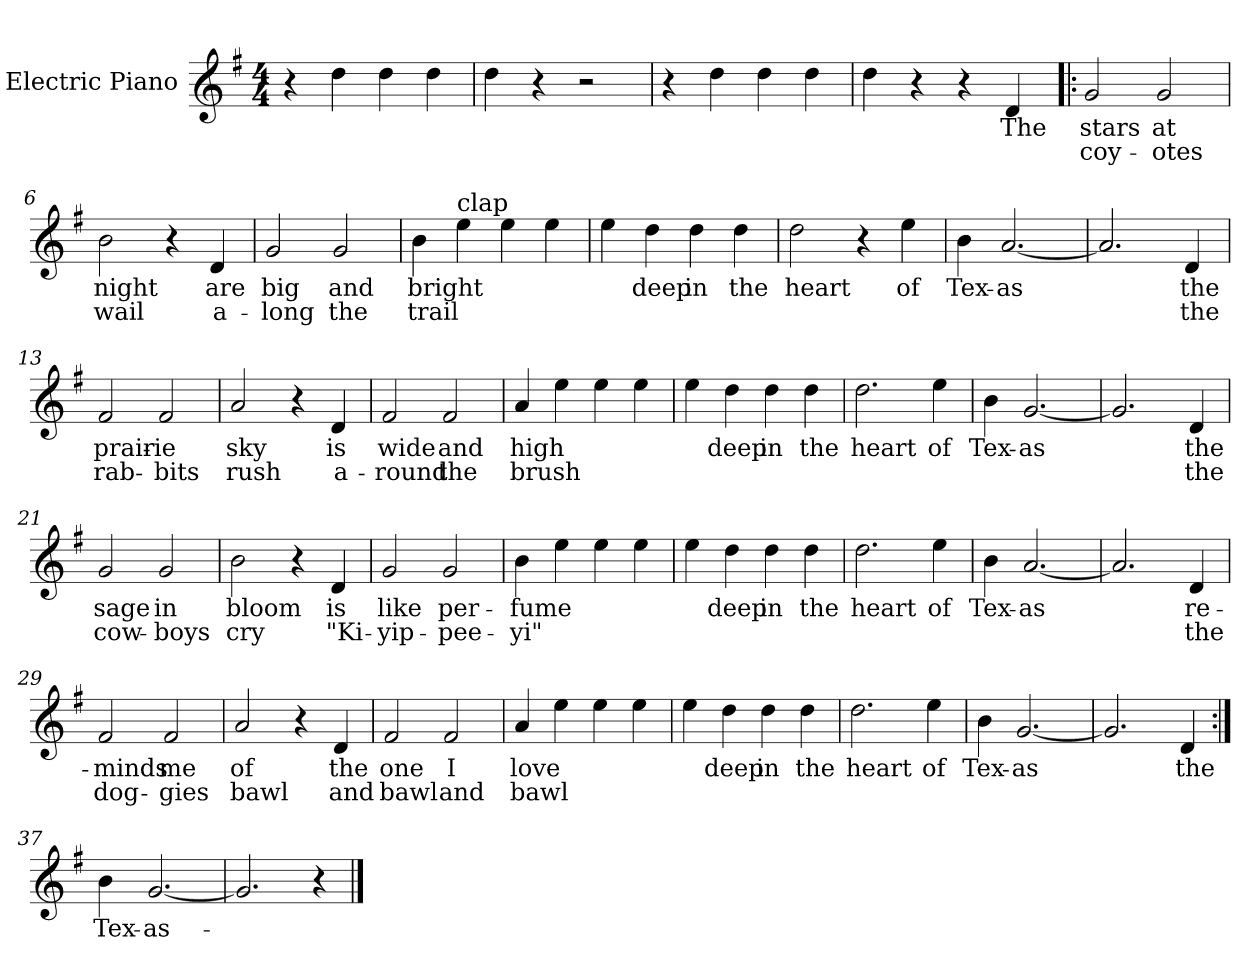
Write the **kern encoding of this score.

**kern	**text	**text
*part1	*part1	*part1
*staff1	*staff1	*staff1
*I"Electric Piano	*	*
*I'E.Pno	*	*
*clefG2	*	*
*k[f#]	*	*
*G:	*	*
*M4/4	*	*
=1	=1	=1
4r	.	.
4dd\	.	.
4dd\	.	.
4dd\	.	.
=2	=2	=2
4dd\	.	.
4r	.	.
2r	.	.
=3	=3	=3
4r	.	.
4dd\	.	.
4dd\	.	.
4dd\	.	.
=4	=4	=4
4dd\	.	.
4r	.	.
4r	.	.
4d/	The	.
=5!|:	=5!|:	=5!|:
2g/	stars	coy-
2g/	at	-otes
=6	=6	=6
2b\	night	wail
4r	.	.
4d/	are	a-
=7	=7	=7
2g/	big	-long
2g/	and	the
=8	=8	=8
4b\	bright	trail
!LO:TX:a:t=clap	!	!
4ee\	.	.
4ee\	.	.
4ee\	.	.
!!LO:LB:g=z
=9	=9	=9
4ee\	.	.
4dd\	deep	.
4dd\	in	.
4dd\	the	.
=10	=10	=10
2dd\	heart	.
4r	.	.
4ee\	of	.
=11	=11	=11
4b\	Tex-	.
[2.a/	-as	.
=12	=12	=12
2.a/]	.	.
4d/	the	the
!!LO:LB:g=z
=13	=13	=13
2f#/	prair-	rab-
2f#/	-ie	-bits
=14	=14	=14
2a/	sky	rush
4r	.	.
4d/	is	a-
=15	=15	=15
2f#/	wide	-round
2f#/	and	the
=16	=16	=16
4a/	high	brush
4ee\	.	.
4ee\	.	.
4ee\	.	.
!!LO:LB:g=z
=17	=17	=17
4ee\	.	.
4dd\	deep	.
4dd\	in	.
4dd\	the	.
=18	=18	=18
2.dd\	heart	.
4ee\	of	.
=19	=19	=19
4b\	Tex-	.
[2.g/	-as	.
=20	=20	=20
2.g/]	.	.
4d/	the	the
!!LO:LB:g=z
=21	=21	=21
2g/	sage	cow-
2g/	in	-boys
=22	=22	=22
2b\	bloom	cry
4r	.	.
4d/	is	"Ki-
=23	=23	=23
2g/	like	-yip-
2g/	per-	-pee-
=24	=24	=24
4b\	-fume	-yi"
4ee\	.	.
4ee\	.	.
4ee\	.	.
!!LO:LB:g=z
=25	=25	=25
4ee\	.	.
4dd\	deep	.
4dd\	in	.
4dd\	the	.
=26	=26	=26
2.dd\	heart	.
4ee\	of	.
=27	=27	=27
4b\	Tex-	.
[2.a/	-as	.
=28	=28	=28
2.a/]	.	.
4d/	re-	the
!!LO:LB:g=z
=29	=29	=29
2f#/	-minds	dog-
2f#/	me	-gies
=30	=30	=30
2a/	of	bawl
4r	.	.
4d/	the	and
=31	=31	=31
2f#/	one	bawl
2f#/	I	and
=32	=32	=32
4a/	love	bawl
4ee\	.	.
4ee\	.	.
4ee\	.	.
!!LO:LB:g=z
=33	=33	=33
4ee\	.	.
4dd\	deep	.
4dd\	in	.
4dd\	the	.
=34	=34	=34
2.dd\	heart	.
4ee\	of	.
=35	=35	=35
4b\	Tex-	.
[2.g/	-as	.
=36	=36	=36
2.g/]	.	.
4d/	the	.
=37:|!	=37:|!	=37:|!
4b\	Tex-	.
[2.g/	-as-	.
=38	=38	=38
2.g/]	.	.
4r	.	.
==	==	==
*-	*-	*-
